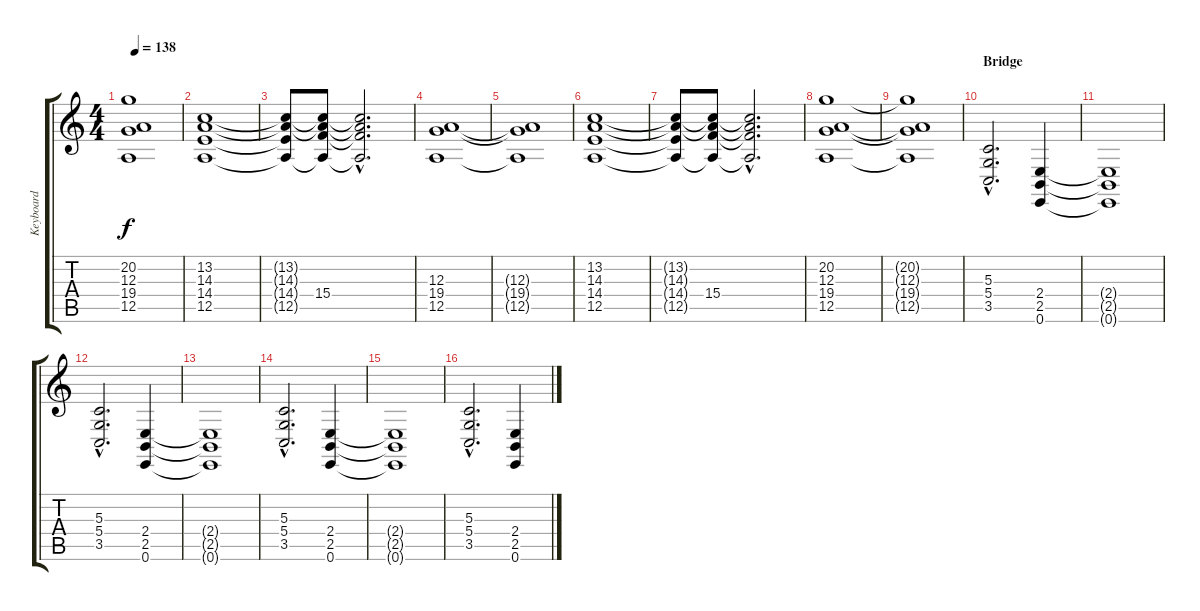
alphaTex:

\track ("Keyboard" "Keyboard") {instrument pad2warm}
\staff {score tabs}
\tuning (E4 B3 G3 D3 A2 E2) {hide}
\ts (4 4)
\tempo 138
\clef g2
\ks c
(20.2{t} 12.3{t} 19.4{t} 12.5{t}).1{dy f} |
(13.2 14.3 14.4 12.5).1{volume 9 instrument choiraahs} |
(13.2{t} 14.3{t} 14.4{t} 12.5{t}).8 (13.2{t} 14.3{t} 15.4 12.5{t}).8 (13.2{hac t} 14.3{hac t} 15.4{hac t} 12.5{hac t}).2{d} |
(12.3 19.4 12.5).1 |
(12.3{t} 19.4{t} 12.5{t}).1 |
(13.2 14.3 14.4 12.5).1{instrument choiraahs} |
(13.2{t} 14.3{t} 14.4{t} 12.5{t}).8 (13.2{t} 14.3{t} 15.4 12.5{t}).8 (13.2{hac t} 14.3{hac t} 15.4{hac t} 12.5{hac t}).2{d} |
(20.2 12.3 19.4 12.5).1 |
(20.2{t} 12.3{t} 19.4{t} 12.5{t}).1 |
\section ("" "Bridge")
(5.3{hac} 5.4{hac} 3.5{hac}).2{d volume 7 instrument pad2warm} (2.4 2.5 0.6).4 |
(2.4{t} 2.5{t} 0.6{t}).1 |
(5.3{hac} 5.4{hac} 3.5{hac}).2{d volume 7 instrument pad2warm} (2.4 2.5 0.6).4 |
(2.4{t} 2.5{t} 0.6{t}).1 |
(5.3{hac} 5.4{hac} 3.5{hac}).2{d volume 7 instrument pad2warm} (2.4 2.5 0.6).4 |
(2.4{t} 2.5{t} 0.6{t}).1 |
(5.3{hac} 5.4{hac} 3.5{hac}).2{d volume 7 instrument pad2warm} (2.4 2.5 0.6).4
